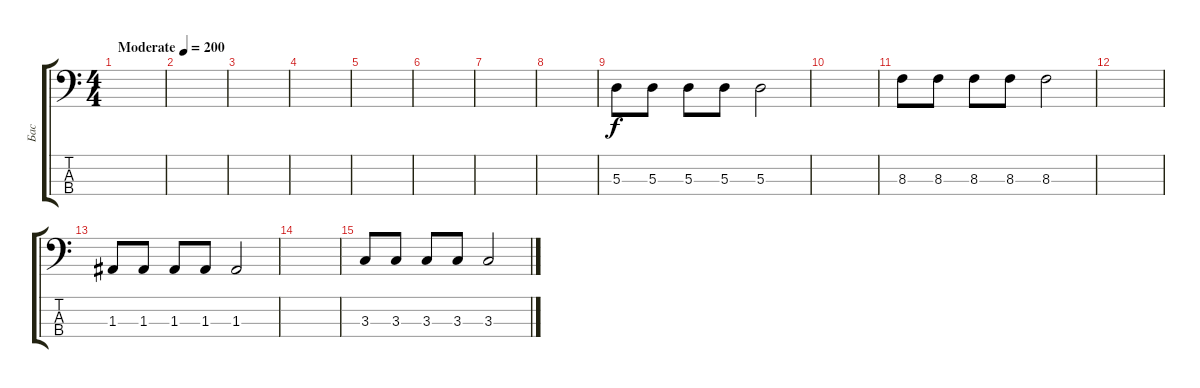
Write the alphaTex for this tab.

\track ("Бас" "Бас") {instrument electricbassfinger}
\staff {score tabs}
\tuning (G2 D2 A1 E1) {hide}
\ts (4 4)
\tempo (200 "Moderate")
\clef f4
\ks c
|
|
|
|
|
|
|
|
5.3.8 5.3.8 5.3.8 5.3.8 5.3.2 |
|
8.3.8 8.3.8 8.3.8 8.3.8 8.3.2 |
|
1.3.8 1.3.8 1.3.8 1.3.8 1.3.2 |
|
3.3.8 3.3.8 3.3.8 3.3.8 3.3.2
